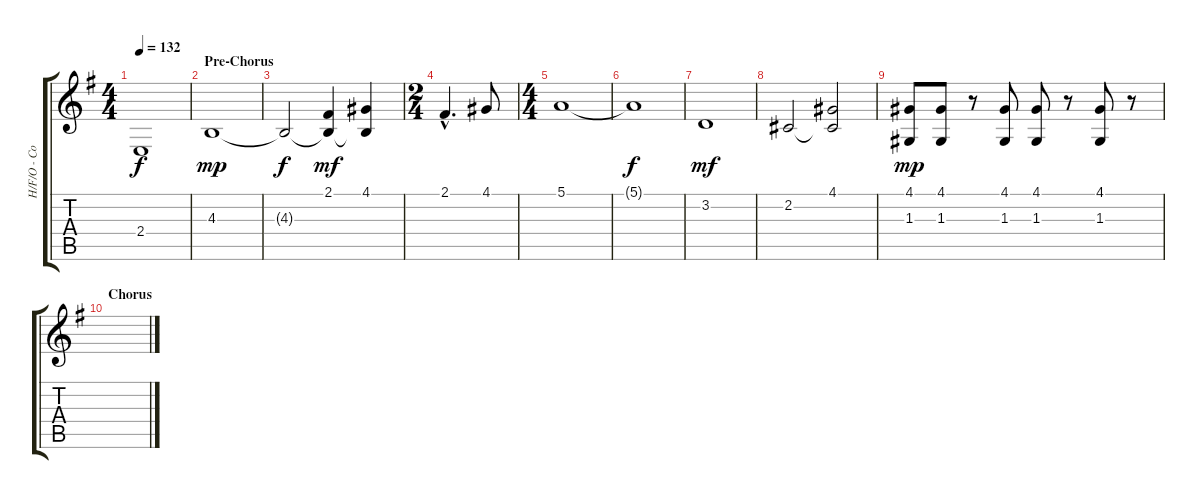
\track ("H/F/O - Coen Janssen" "H/F/O - Co") {instrument frenchhorn}
\staff {score tabs}
\tuning (E4 B3 G3 D3 A2 E2) {hide}
\ts (4 4)
\tempo 132
\clef g2
\ks g
2.4{t}.1{dy f} |
\section ("" "Pre-Chorus")
4.3.1{dy mp} |
4.3{t}.2{dy f} (2.1 4.3{t}).4{dy mf} (4.1 4.3{t}).4 |
\ts (2 4)
2.1{hac}.4{d} 4.1.8 |
\ts (4 4)
5.1.1 |
5.1{t}.1{dy f} |
3.2.1{dy mf} |
2.2.2 (4.1 2.2{t}).2 |
(4.1 1.3).8{dy mp} (4.1 1.3).8 r.8 (4.1 1.3).8 (4.1 1.3).8 r.8 (4.1 1.3).8 r.8 |
\section ("" "Chorus")
